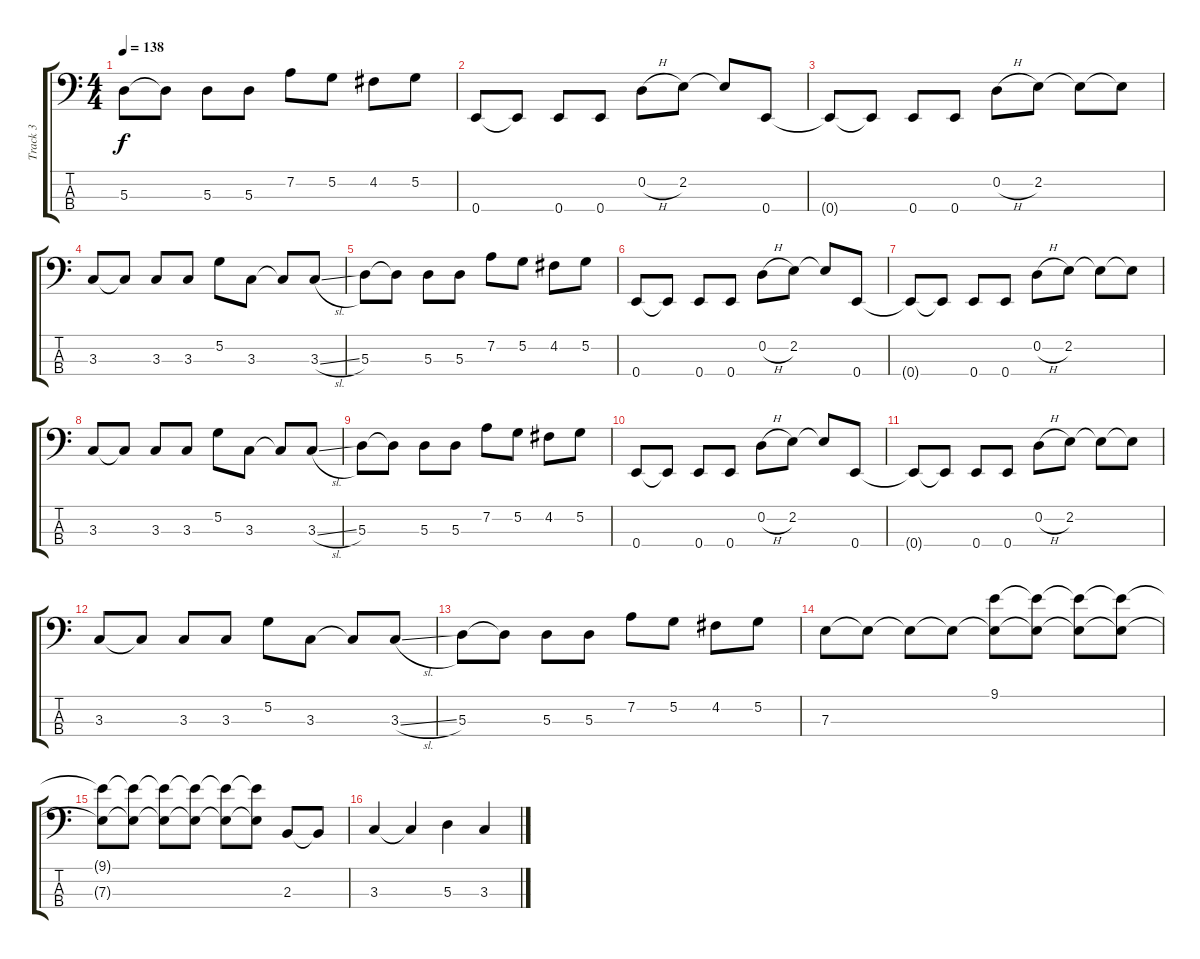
\track ("Track 3" "Track 3") {instrument electricbassfinger}
\staff {score tabs}
\tuning (G2 D2 A1 E1) {hide}
\ts (4 4)
\tempo 138
\clef f4
\ks c
5.3.8{dy f} 5.3{t}.8 5.3.8 5.3.8 7.2.8 5.2.8 4.2.8 5.2.8 |
0.4.8 0.4{t}.8 0.4.8 0.4.8 0.2{h}.8 2.2.8 2.2{t}.8 0.4.8 |
0.4{t}.8 0.4{t}.8 0.4.8 0.4.8 0.2{h}.8 2.2.8 2.2{t}.8 2.2{t}.8 |
3.3.8 3.3{t}.8 3.3.8 3.3.8 5.2.8 3.3.8 3.3{t}.8 3.3{sl}.8 |
5.3.8 5.3{t}.8 5.3.8 5.3.8 7.2.8 5.2.8 4.2.8 5.2.8 |
0.4.8 0.4{t}.8 0.4.8 0.4.8 0.2{h}.8 2.2.8 2.2{t}.8 0.4.8 |
0.4{t}.8 0.4{t}.8 0.4.8 0.4.8 0.2{h}.8 2.2.8 2.2{t}.8 2.2{t}.8 |
3.3.8 3.3{t}.8 3.3.8 3.3.8 5.2.8 3.3.8 3.3{t}.8 3.3{sl}.8 |
5.3.8 5.3{t}.8 5.3.8 5.3.8 7.2.8 5.2.8 4.2.8 5.2.8 |
0.4.8 0.4{t}.8 0.4.8 0.4.8 0.2{h}.8 2.2.8 2.2{t}.8 0.4.8 |
0.4{t}.8 0.4{t}.8 0.4.8 0.4.8 0.2{h}.8 2.2.8 2.2{t}.8 2.2{t}.8 |
3.3.8 3.3{t}.8 3.3.8 3.3.8 5.2.8 3.3.8 3.3{t}.8 3.3{sl}.8 |
5.3.8 5.3{t}.8 5.3.8 5.3.8 7.2.8 5.2.8 4.2.8 5.2.8 |
7.3.8 7.3{t}.8 7.3{t}.8 7.3{t}.8 (9.1 7.3{t}).8 (9.1{t} 7.3{t}).8 (9.1{t} 7.3{t}).8 (9.1{t} 7.3{t}).8 |
(9.1{t} 7.3{t}).8 (9.1{t} 7.3{t}).8 (9.1{t} 7.3{t}).8 (9.1{t} 7.3{t}).8 (9.1{t} 7.3{t}).8 (9.1{t} 7.3{t}).8 2.3.8 2.3{t}.8 |
3.3.4 3.3{t}.4 5.3.4 3.3.4
